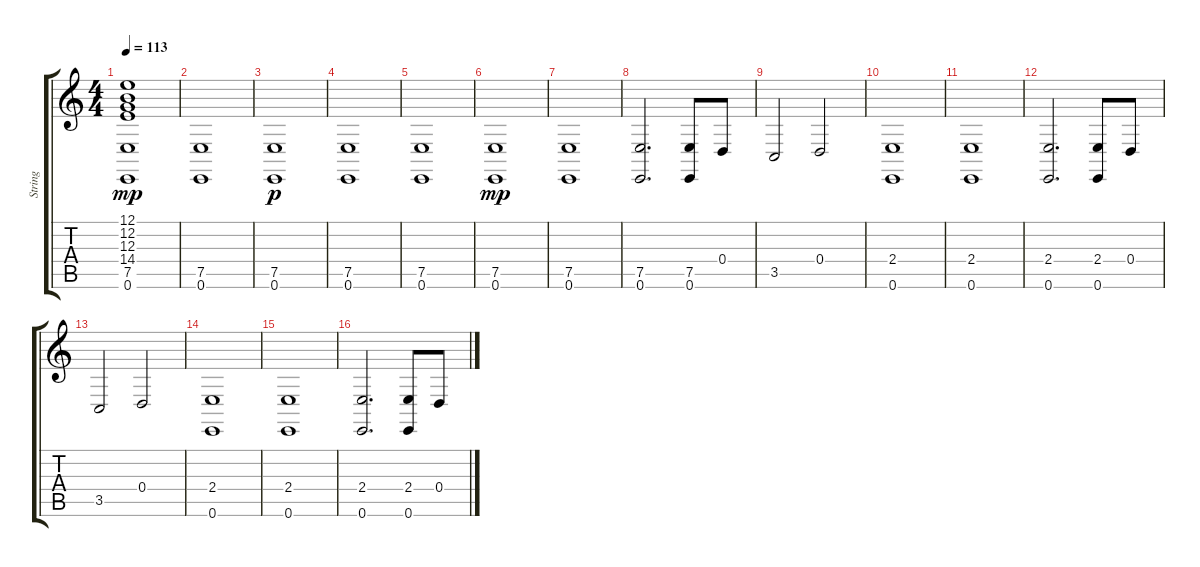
\track ("String" "String") {instrument stringensemble1}
\staff {score tabs}
\tuning (E4 B3 G3 D3 A2 E2) {hide}
\ts (4 4)
\tempo 113
\clef g2
\ks c
(12.1 12.2 12.3 14.4 7.5 0.6).1{dy mp} |
(7.5 0.6).1 |
(7.5 0.6).1{dy p} |
(7.5 0.6).1 |
(7.5 0.6).1 |
(7.5 0.6).1{dy mp} |
(7.5 0.6).1 |
(7.5 0.6).2{d} (7.5 0.6).8 0.4.8 |
3.5.2 0.4.2 |
(2.4 0.6).1 |
(2.4 0.6).1 |
(2.4 0.6).2{d} (2.4 0.6).8 0.4.8 |
3.5.2 0.4.2 |
(2.4 0.6).1 |
(2.4 0.6).1 |
(2.4 0.6).2{d} (2.4 0.6).8 0.4.8
